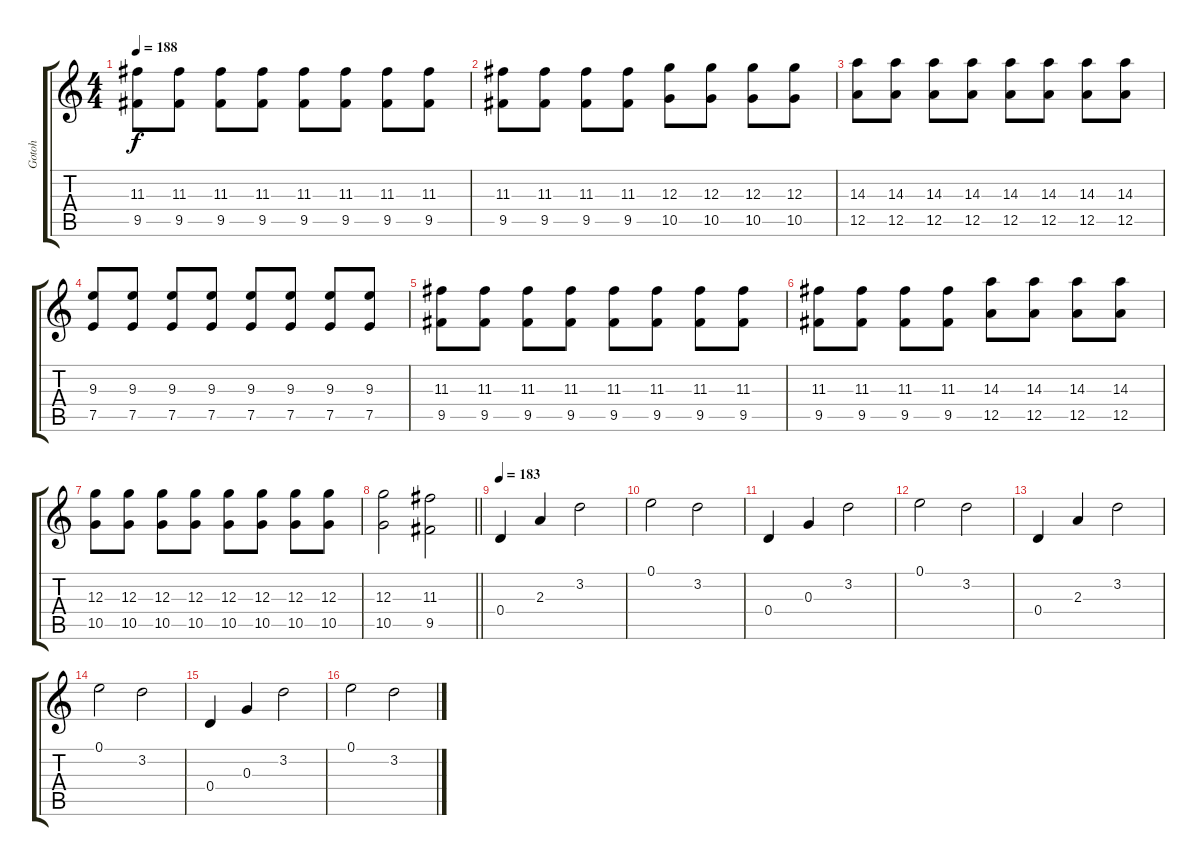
\track ("Gotoh" "Gotoh") {instrument overdrivenguitar}
\staff {score tabs}
\tuning (E4 B3 G3 D3 A2 E2) {hide}
\ts (4 4)
\tempo 188
\clef g2
\ks c
(11.3 9.5).8{dy f} (11.3 9.5).8 (11.3 9.5).8 (11.3 9.5).8 (11.3 9.5).8 (11.3 9.5).8 (11.3 9.5).8 (11.3 9.5).8 |
(11.3 9.5).8 (11.3 9.5).8 (11.3 9.5).8 (11.3 9.5).8 (12.3 10.5).8 (12.3 10.5).8 (12.3 10.5).8 (12.3 10.5).8 |
(14.3 12.5).8 (14.3 12.5).8 (14.3 12.5).8 (14.3 12.5).8 (14.3 12.5).8 (14.3 12.5).8 (14.3 12.5).8 (14.3 12.5).8 |
(9.3 7.5).8 (9.3 7.5).8 (9.3 7.5).8 (9.3 7.5).8 (9.3 7.5).8 (9.3 7.5).8 (9.3 7.5).8 (9.3 7.5).8 |
(11.3 9.5).8 (11.3 9.5).8 (11.3 9.5).8 (11.3 9.5).8 (11.3 9.5).8 (11.3 9.5).8 (11.3 9.5).8 (11.3 9.5).8 |
(11.3 9.5).8 (11.3 9.5).8 (11.3 9.5).8 (11.3 9.5).8 (14.3 12.5).8 (14.3 12.5).8 (14.3 12.5).8 (14.3 12.5).8 |
(12.3 10.5).8 (12.3 10.5).8 (12.3 10.5).8 (12.3 10.5).8 (12.3 10.5).8 (12.3 10.5).8 (12.3 10.5).8 (12.3 10.5).8 |
\barLineRight lightlight
(12.3 10.5).2 (11.3 9.5).2 |
\tempo 183
0.4.4{instrument acousticguitarsteel} 2.3.4 3.2.2 |
0.1.2 3.2.2 |
0.4.4 0.3.4 3.2.2 |
0.1.2 3.2.2 |
0.4.4 2.3.4 3.2.2 |
0.1.2 3.2.2 |
0.4.4 0.3.4 3.2.2 |
0.1.2 3.2.2
